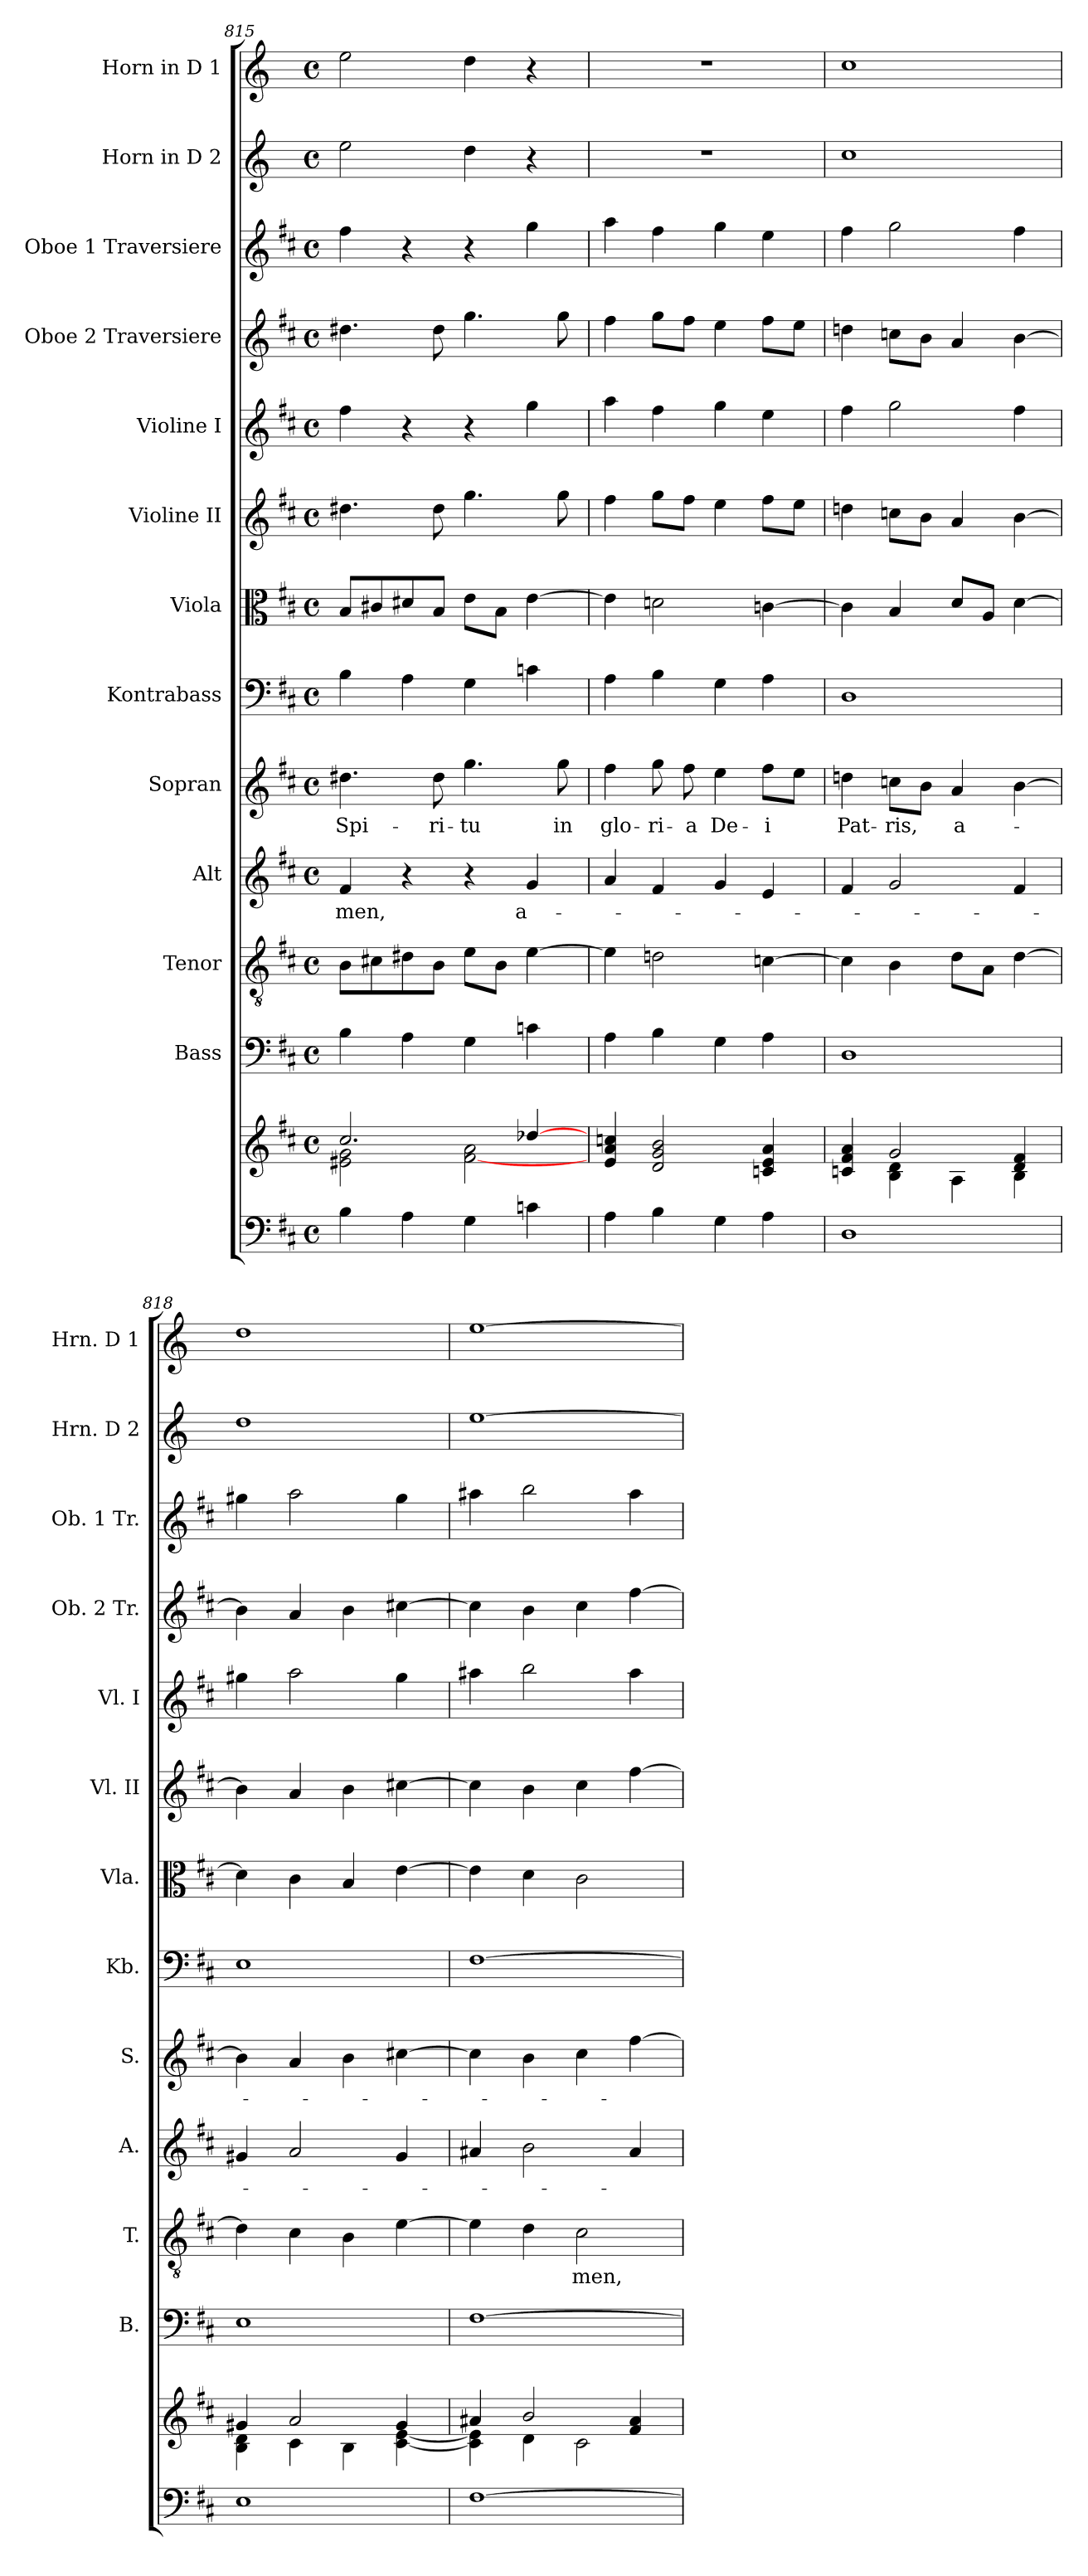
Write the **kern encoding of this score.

**kern	**kern	**kern	**kern	**text	**kern	**text	**kern	**text	**kern	**kern	**kern	**kern	**kern	**kern	**kern	**kern
*part13	*part13	*part12	*part11	*part11	*part10	*part10	*part9	*part9	*part8	*part7	*part6	*part5	*part4	*part3	*part2	*part1
*staff14	*staff13	*staff12	*staff11	*staff11	*staff10	*staff10	*staff9	*staff9	*staff8	*staff7	*staff6	*staff5	*staff4	*staff3	*staff2	*staff1
*	*	*I"Bass	*I"Tenor	*	*I"Alt	*	*I"Sopran	*	*I"Kontrabass	*I"Viola	*I"Violine II	*I"Violine I	*I"Oboe 2 Traversiere	*I"Oboe 1 Traversiere	*I"Horn in D 2	*I"Horn in D 1
*	*	*I'B.	*I'T.	*	*I'A.	*	*I'S.	*	*I'Kb.	*I'Vla.	*I'Vl. II	*I'Vl. I	*I'Ob. 2 Tr.	*I'Ob. 1 Tr.	*I'Hrn. D 2	*I'Hrn. D 1
*clefF4	*clefG2	*clefF4	*clefGv2	*	*clefG2	*	*clefG2	*	*clefF4	*clefC3	*clefG2	*clefG2	*clefG2	*clefG2	*clefG2	*clefG2
*	*	*	*	*	*	*	*	*	*ITrd7c12	*	*	*	*	*	*ITrd6c10	*ITrd6c10
*k[f#c#]	*k[f#c#]	*k[f#c#]	*k[f#c#]	*	*k[f#c#]	*	*k[f#c#]	*	*k[f#c#]	*k[f#c#]	*k[f#c#]	*k[f#c#]	*k[f#c#]	*k[f#c#]	*k[f#c#]	*k[f#c#]
*D:	*D:	*D:	*D:	*	*D:	*	*D:	*	*D:	*D:	*D:	*D:	*D:	*D:	*D:	*D:
*M4/4	*M4/4	*M4/4	*M4/4	*	*M4/4	*	*M4/4	*	*M4/4	*M4/4	*M4/4	*M4/4	*M4/4	*M4/4	*M4/4	*M4/4
*met(c)	*met(c)	*met(c)	*met(c)	*	*met(c)	*	*met(c)	*	*met(c)	*met(c)	*met(c)	*met(c)	*met(c)	*met(c)	*met(c)	*met(c)
=815	=815	=815	=815	=815	=815	=815	=815	=815	=815	=815	=815	=815	=815	=815	=815	=815
*	*^	*	*	*	*	*	*	*	*	*	*	*	*	*	*	*
!	!	!	!	!	!	!	!LO:LY:b	!	!LO:LY:b	!	!	!	!	!	!	!	!
4B\	2.cc#/	2e#X\ 2g\	4B\	8B\L	.	4f#/	-men,	4.dd#X\	Spi-	4BB\	8B/L	4.dd#X\	4ff#\	4.dd#X\	4ff#\	2f#\	2f#\
.	.	.	.	8c#X\	.	.	.	.	.	.	8c#X/	.	.	.	.	.	.
4A\	.	.	4A\	8d#X\	.	4r	.	.	.	4AA\	8d#X/	.	4r	.	4r	.	.
!	!	!	!	!	!	!	!	!	!LO:LY:b	!	!	!	!	!	!	!	!
.	.	.	.	8B\J	.	.	.	8dd#\	-ri-	.	8B/J	8dd#\	.	8dd#\	.	.	.
!	!	!	!	!	!	!	!	!	!LO:LY:b	!	!	!	!	!	!	!	!
4G\	.	[<2f#\ 2a\	4G\	8e\L	.	4r	.	4.gg\	-tu	4GG\	8e\L	4.gg\	4r	4.gg\	4r	4e\	4e\
.	.	.	.	8B\J	.	.	.	.	.	.	8B\J	.	.	.	.	.	.
!	!	!	!	!	!	!	!LO:LY:b	!	!	!	!	!	!	!	!	!	!
4cn\	[>4dd-X/	.	4cn\	[4e\	.	4g/	a-	.	.	4Cn\	[4e\	.	4gg\	.	4gg\	4r	4r
!	!	!	!	!	!	!	!	!	!LO:LY:b	!	!	!	!	!	!	!	!
.	.	.	.	.	.	.	.	8gg\	in	.	.	8gg\	.	8gg\	.	.	.
*	*v	*v	*	*	*	*	*	*	*	*	*	*	*	*	*	*	*
=816	=816	=816	=816	=816	=816	=816	=816	=816	=816	=816	=816	=816	=816	=816	=816	=816
!	!	!	!	!	!	!	!	!LO:LY:b	!	!	!	!	!	!	!	!
4A\	4e/ 4a/ 4ccn/	4A\	4e\]	.	4a/	.	4ff#\	glo-	4AA\	4e\]	4ff#\	4aa\	4ff#\	4aa\	1r	1r
!	!	!	!	!	!	!	!	!LO:LY:b	!	!	!	!	!	!	!	!
4B\	2d/ 2g/ 2b/	4B\	2dn\	.	4f#/	.	8gg\	-ri-	4BB\	2dn\	8gg\L	4ff#\	8gg\L	4ff#\	.	.
!	!	!	!	!	!	!	!	!LO:LY:b	!	!	!	!	!	!	!	!
.	.	.	.	.	.	.	8ff#\	-a	.	.	8ff#\J	.	8ff#\J	.	.	.
!	!	!	!	!	!	!	!	!LO:LY:b	!	!	!	!	!	!	!	!
4G\	.	4G\	.	.	4g/	.	4ee\	De-	4GG\	.	4ee\	4gg\	4ee\	4gg\	.	.
!	!	!	!	!	!	!	!	!LO:LY:b	!	!	!	!	!	!	!	!
4A\	4cn/ 4e/ 4a/	4A\	[4cn\	.	4e/	.	8ff#\L	-i	4AA\	[4cn\	8ff#\L	4ee\	8ff#\L	4ee\	.	.
.	.	.	.	.	.	.	8ee\J	.	.	.	8ee\J	.	8ee\J	.	.	.
=817	=817	=817	=817	=817	=817	=817	=817	=817	=817	=817	=817	=817	=817	=817	=817	=817
*	*^	*	*	*	*	*	*	*	*	*	*	*	*	*	*	*
!	!	!	!	!	!	!	!	!	!LO:LY:b	!	!	!	!	!	!	!	!
1D	4cn/ 4f#/ 4a/	4ryy	1D	4c\]	.	4f#/	.	4ddn\	Pat-	1DD	4c\]	4ddn\	4ff#\	4ddn\	4ff#\	1d	1d
!	!	!	!	!	!	!	!	!	!LO:LY:b	!	!	!	!	!	!	!	!
.	2g/	4B\ 4d\	.	4B\	.	2g/	.	8ccn\L	-ris,	.	4B/	8ccn\L	2gg\	8ccn\L	2gg\	.	.
.	.	.	.	.	.	.	.	8b\J	.	.	.	8b\J	.	8b\J	.	.	.
!	!	!	!	!	!	!	!	!	!LO:LY:b	!	!	!	!	!	!	!	!
.	.	4A\	.	8d\L	.	.	.	4a/	a-	.	8d/L	4a/	.	4a/	.	.	.
.	.	.	.	8A\J	.	.	.	.	.	.	8A/J	.	.	.	.	.	.
.	4d/ 4f#/	4B\	.	[4d\	.	4f#/	.	[4b\	.	.	[4d\	[4b\	4ff#\	[4b\	4ff#\	.	.
=818	=818	=818	=818	=818	=818	=818	=818	=818	=818	=818	=818	=818	=818	=818	=818	=818	=818
1E	4g#X/	4B\ 4d\	1E	4d\]	.	4g#X/	.	4b\]	.	1EE	4d\]	4b\]	4gg#X\	4b\]	4gg#X\	1e	1e
.	2a/	4c#\	.	4c#\	.	2a/	.	4a/	.	.	4c#\	4a/	2aa\	4a/	2aa\	.	.
.	.	4B\	.	4B\	.	.	.	4b\	.	.	4B/	4b\	.	4b\	.	.	.
.	4g#/	[<4c#\ [<4e\	.	[4e\	.	4g#/	.	[4cc#X\	.	.	[4e\	[4cc#X\	4gg#\	[4cc#X\	4gg#\	.	.
!!LO:PB:g=z
=819	=819	=819	=819	=819	=819	=819	=819	=819	=819	=819	=819	=819	=819	=819	=819	=819	=819
[1F#	4a#X/	4c#\] 4e\]	[1F#	4e\]	.	4a#X/	.	4cc#\]	.	[1FF#	4e\]	4cc#\]	4aa#X\	4cc#\]	4aa#X\	[1f#	[1f#
.	2b/	4d\	.	4d\	.	2b\	.	4b\	.	.	4d\	4b\	2bb\	4b\	2bb\	.	.
!	!	!	!	!	!LO:LY:b	!	!	!	!	!	!	!	!	!	!	!	!
.	.	2c#\	.	2c#\	-men,	.	.	4cc#\	.	.	2c#\	4cc#\	.	4cc#\	.	.	.
.	4f#/ 4a#/	.	.	.	.	4a#/	.	[4ff#\	.	.	.	[4ff#\	4aa#\	[4ff#\	4aa#\	.	.
*	*v	*v	*	*	*	*	*	*	*	*	*	*	*	*	*	*	*
=	=	=	=	=	=	=	=	=	=	=	=	=	=	=	=	=
*-	*-	*-	*-	*-	*-	*-	*-	*-	*-	*-	*-	*-	*-	*-	*-	*-
